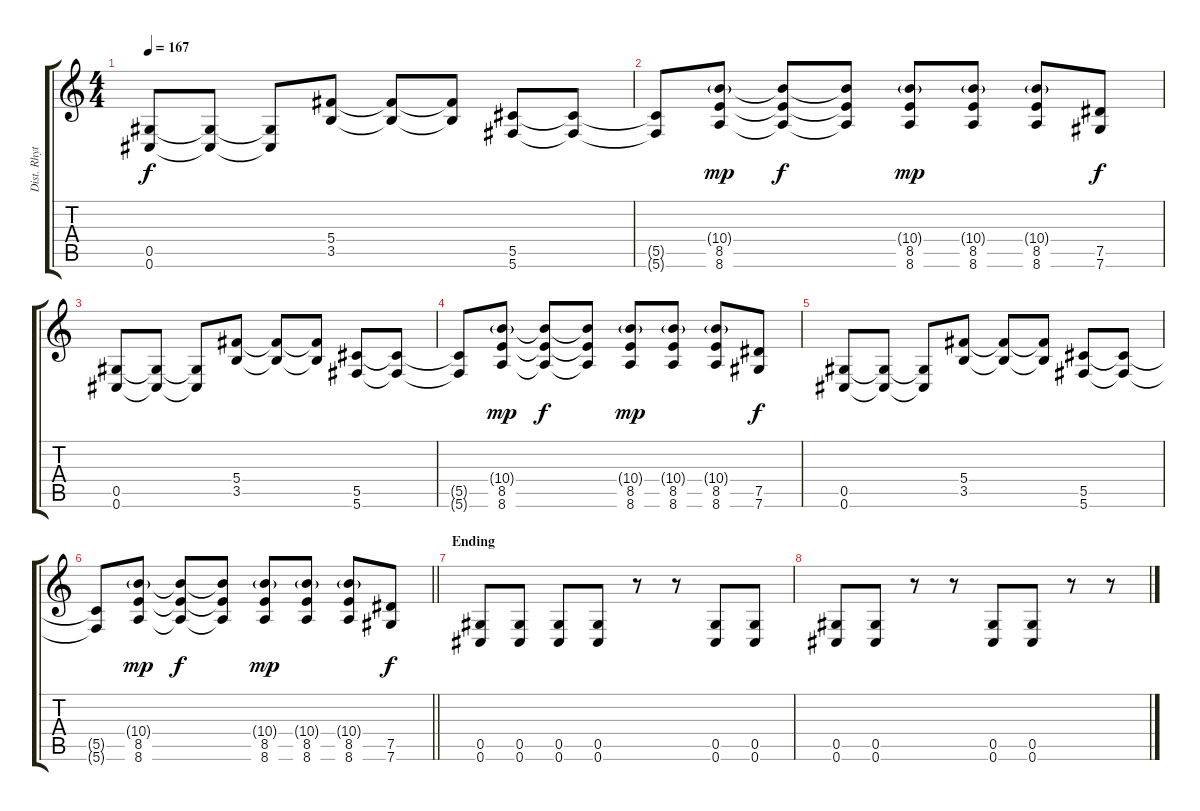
\track ("Dist. Rhytm Guitar [R]" "Dist. Rhyt") {instrument distortionguitar}
\staff {score tabs}
\tuning (Eb4 Bb3 Gb3 Db3 Ab2 Db2) {hide}
\ts (4 4)
\tempo 167
\clef g2
\ks c
(0.5 0.6).8{dy f} (0.5{t} 0.6{t}).8 (0.5{t} 0.6{t}).8 (5.4 3.5).8 (5.4{t} 3.5{t}).8 (5.4{t} 3.5{t}).8 (5.5 5.6).8 (5.5{t} 5.6{t}).8 |
(5.5{t} 5.6{t}).8 (10.4{g} 8.5 8.6).8{dy mp} (10.4{t} 8.5{t} 8.6{t}).8{dy f} (10.4{t} 8.5{t} 8.6{t}).8 (10.4{g} 8.5 8.6).8{dy mp} (10.4{g} 8.5 8.6).8 (10.4{g} 8.5 8.6).8 (7.5 7.6).8{dy f} |
(0.5 0.6).8 (0.5{t} 0.6{t}).8 (0.5{t} 0.6{t}).8 (5.4 3.5).8 (5.4{t} 3.5{t}).8 (5.4{t} 3.5{t}).8 (5.5 5.6).8 (5.5{t} 5.6{t}).8 |
(5.5{t} 5.6{t}).8 (10.4{g} 8.5 8.6).8{dy mp} (10.4{t} 8.5{t} 8.6{t}).8{dy f} (10.4{t} 8.5{t} 8.6{t}).8 (10.4{g} 8.5 8.6).8{dy mp} (10.4{g} 8.5 8.6).8 (10.4{g} 8.5 8.6).8 (7.5 7.6).8{dy f} |
(0.5 0.6).8 (0.5{t} 0.6{t}).8 (0.5{t} 0.6{t}).8 (5.4 3.5).8 (5.4{t} 3.5{t}).8 (5.4{t} 3.5{t}).8 (5.5 5.6).8 (5.5{t} 5.6{t}).8 |
\barLineRight lightlight
(5.5{t} 5.6{t}).8 (10.4{g} 8.5 8.6).8{dy mp} (10.4{t} 8.5{t} 8.6{t}).8{dy f} (10.4{t} 8.5{t} 8.6{t}).8 (10.4{g} 8.5 8.6).8{dy mp} (10.4{g} 8.5 8.6).8 (10.4{g} 8.5 8.6).8 (7.5 7.6).8{dy f} |
\section ("" "Ending")
(0.5 0.6).8 (0.5 0.6).8 (0.5 0.6).8 (0.5 0.6).8 r.8 r.8 (0.5 0.6).8 (0.5 0.6).8 |
(0.5 0.6).8 (0.5 0.6).8 r.8 r.8 (0.5 0.6).8 (0.5 0.6).8 r.8 r.8
